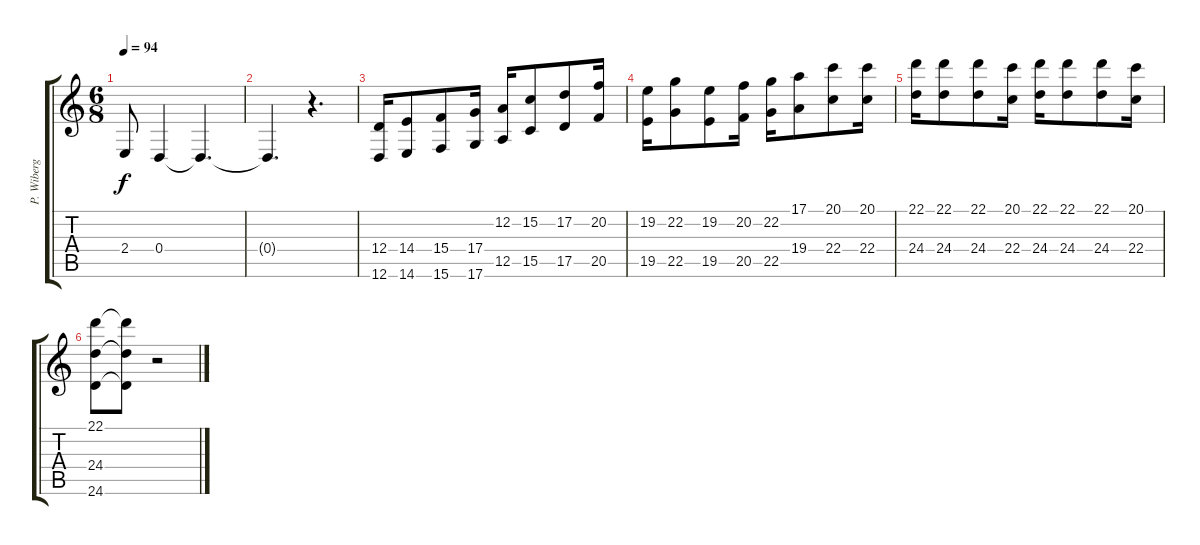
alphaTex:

\track ("P. Wiberg (Keyboards II)" "P. Wiberg ") {instrument rockorgan}
\staff {score tabs}
\tuning (E4 A3 F3 D3 A2 D2) {hide}
\ts (6 8)
\tempo 94
\clef g2
\ks c
2.4.8{dy f} 0.4.4 0.4{t}.4{d} |
0.4{t}.4{d} r.4{d} |
(12.4 12.6).16 (14.4 14.6).8 (15.4 15.6).8 (17.4 17.6).16 (12.2 12.5).16 (15.2 15.5).8 (17.2 17.5).8 (20.2 20.5).16 |
(19.2 19.5).16 (22.2 22.5).8 (19.2 19.5).8 (20.2 20.5).16 (22.2 22.5).16 (17.1 19.4).8 (20.1 22.4).8 (20.1 22.4).16 |
(22.1 24.4).16 (22.1 24.4).8 (22.1 24.4).8 (20.1 22.4).16 (22.1 24.4).16 (22.1 24.4).8 (22.1 24.4).8 (20.1 22.4).16 |
(22.1 24.4 24.6).8 (22.1{t} 24.4{t} 24.6{t}).8 r.2
